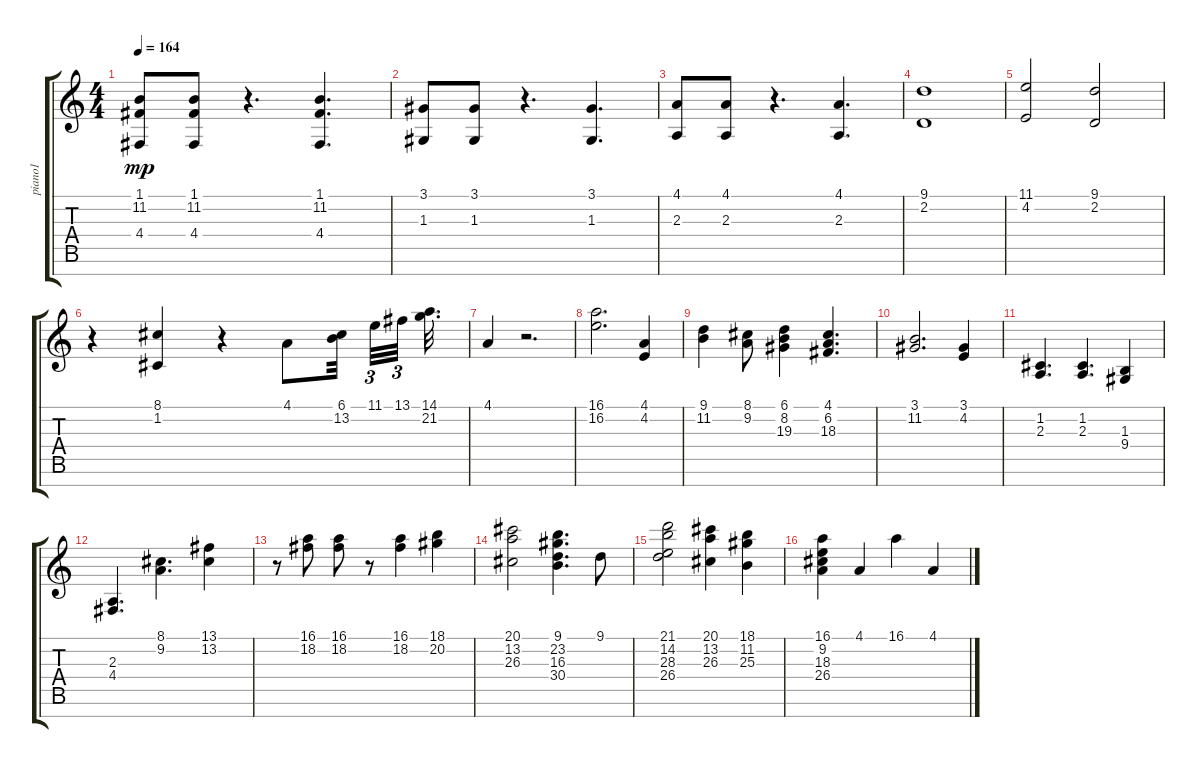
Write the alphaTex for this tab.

\track ("piano1" "piano1") {instrument acousticgrandpiano}
\staff {score tabs}
\tuning (F4 C4 G3 D3 A2 E2 B1) {hide}
\ts (4 4)
\tempo 164
\clef g2
\ks c
(1.1 11.2 4.4).8{dy mp} (1.1 11.2 4.4).8 r.4{d} (1.1 11.2 4.4).4{d} |
(3.1 1.3).8 (3.1 1.3).8 r.4{d} (3.1 1.3).4{d} |
(4.1 2.3).8 (4.1 2.3).8 r.4{d} (4.1 2.3).4{d} |
(9.1 2.2).1 |
(11.1 4.2).2 (9.1 2.2).2 |
r.4 (8.1 1.2).4 r.4 4.1.8 (6.1 13.2).32{beam splitsecondary} 11.1.32{tu (3 2)} 13.1.32{tu (3 2) beam splitsecondary} (14.1 21.2).32{d} |
4.1.4 r.2{d} |
(16.1 16.2).2{d} (4.1 4.2).4 |
(9.1 11.2).4 (8.1 9.2).8 (6.1 8.2 19.3).4 (4.1 6.2 18.3).4{d} |
(3.1 11.2).2{d} (3.1 4.2).4 |
(1.2 2.3).4{d} (1.2 2.3).4{d} (1.3 9.4).4 |
(2.3 4.4).4{d} (8.1 9.2).4{d} (13.1 13.2).4 |
r.8 (16.1 18.2).8 (16.1 18.2).8 r.8 (16.1 18.2).4 (18.1 20.2).4 |
(20.1 13.2 26.3).2 (9.1 23.2 16.3 30.4).4{d} 9.1.8 |
(21.1 14.2 28.3 26.4).2 (20.1 13.2 26.3).4 (18.1 11.2 25.3).4 |
(16.1 9.2 18.3 26.4).4 4.1.4 16.1.4 4.1.4
